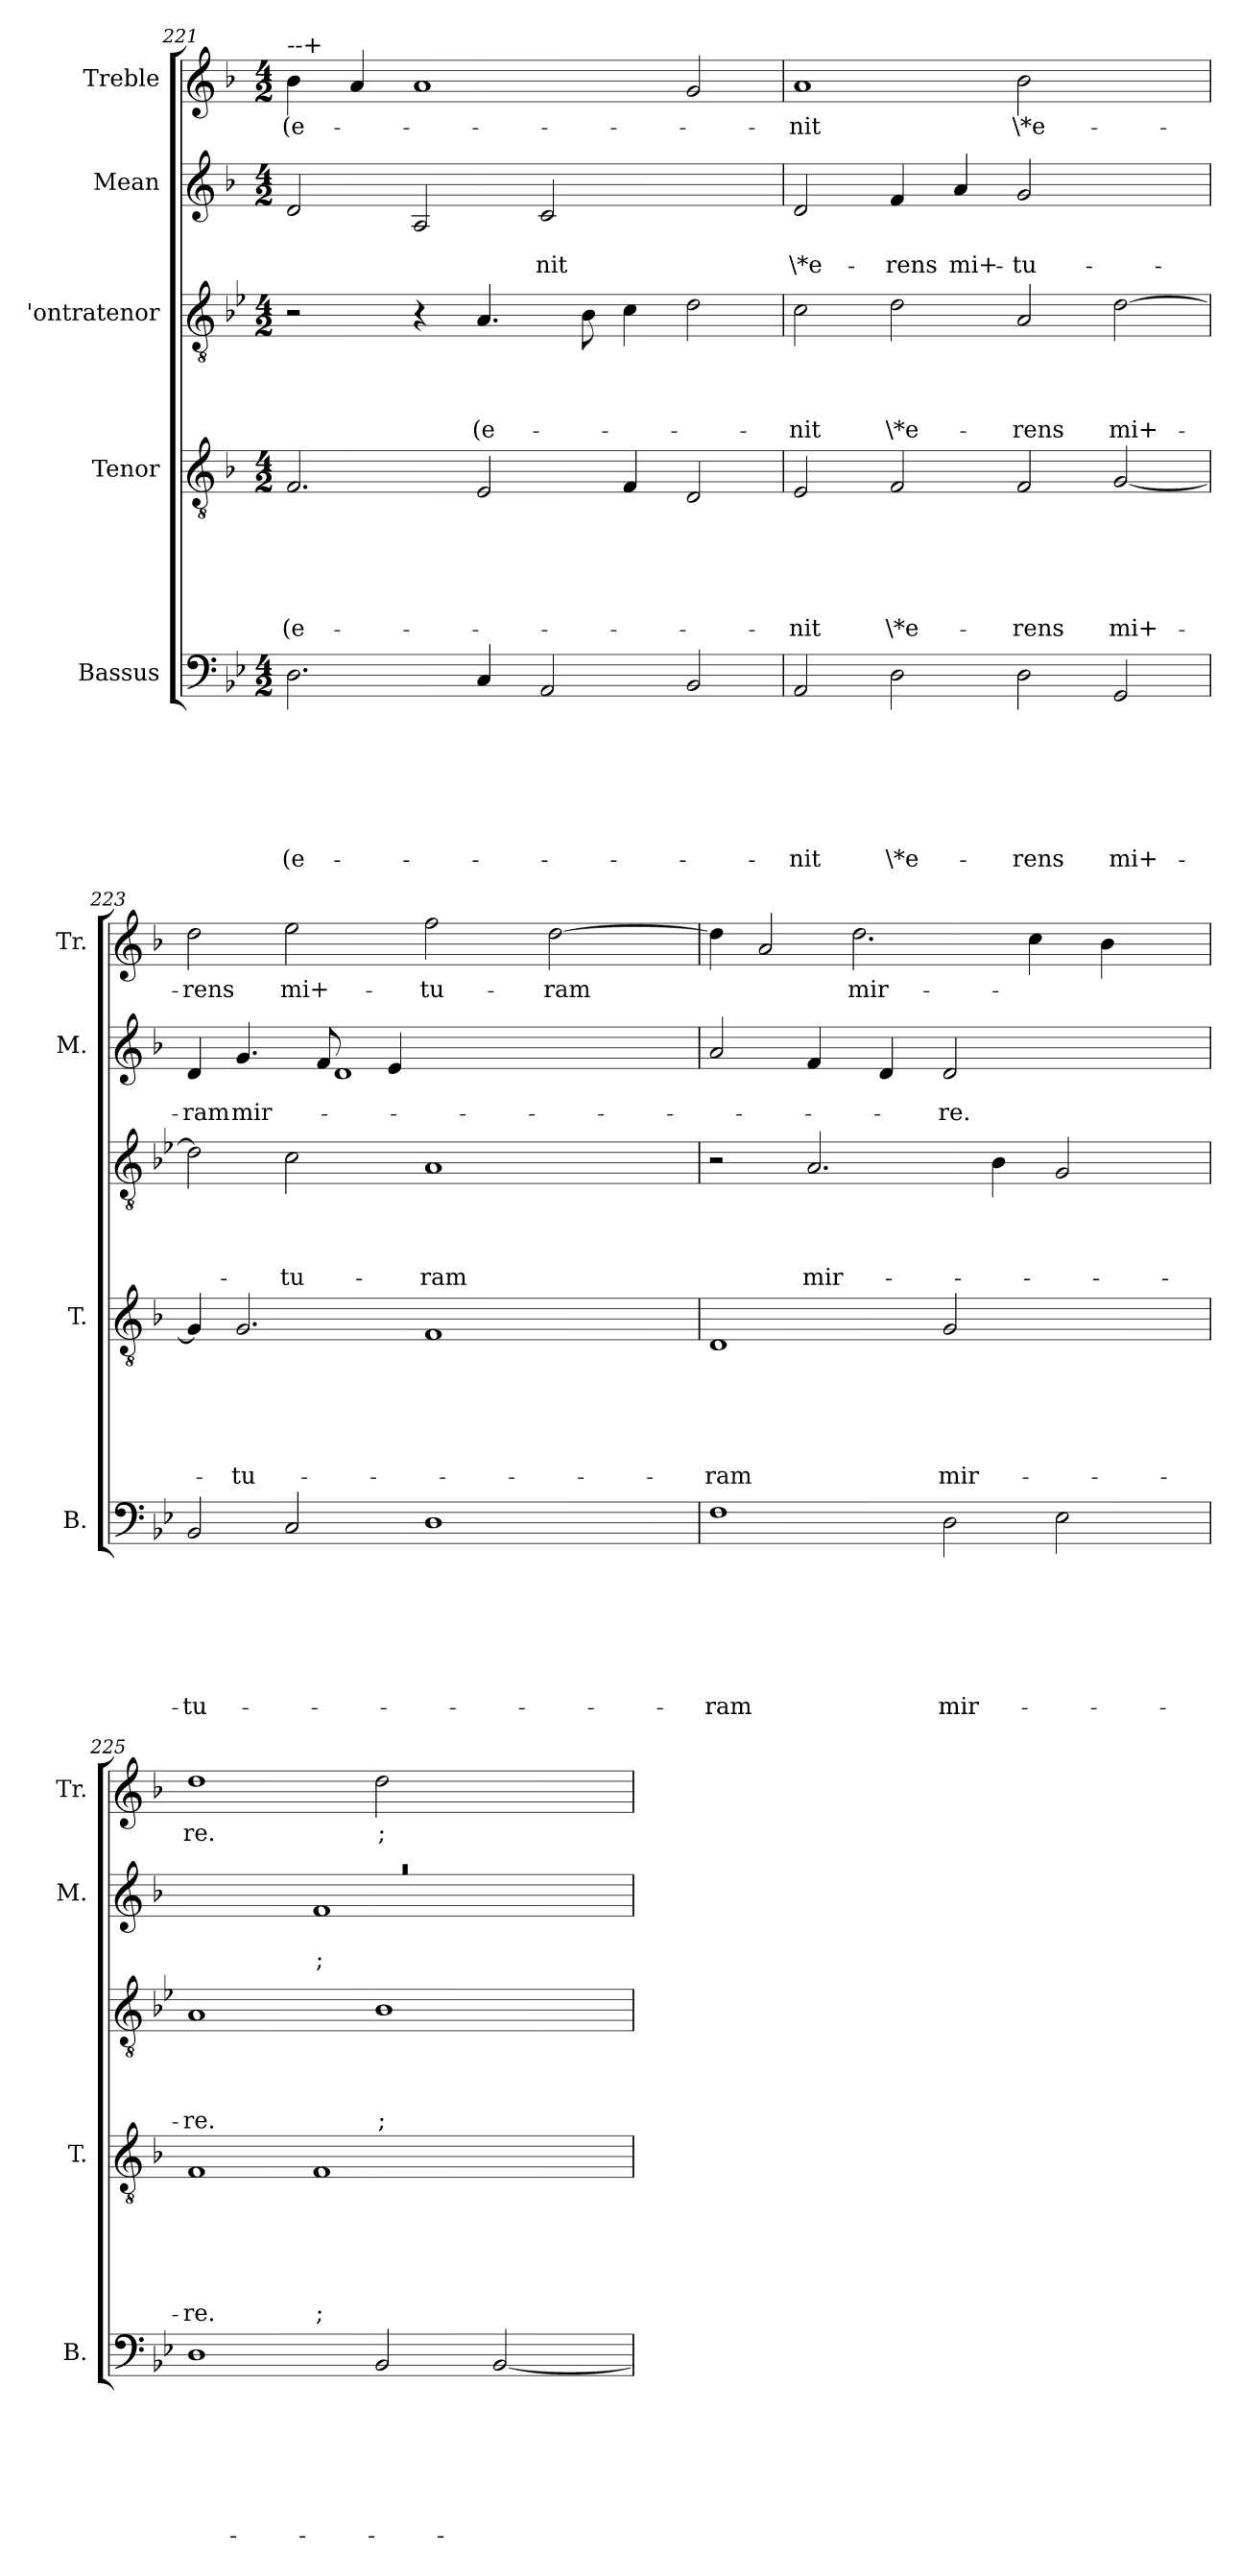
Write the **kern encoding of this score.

**kern	**text	**text	**text	**text	**text	**text	**text	**kern	**text	**text	**text	**text	**text	**text	**kern	**text	**text	**text	**text	**kern	**text	**text	**kern	**text
*part5	*part5	*part5	*part5	*part5	*part5	*part5	*part5	*part4	*part4	*part4	*part4	*part4	*part4	*part4	*part3	*part3	*part3	*part3	*part3	*part2	*part2	*part2	*part1	*part1
*staff5	*staff5	*staff5	*staff5	*staff5	*staff5	*staff5	*staff5	*staff4	*staff4	*staff4	*staff4	*staff4	*staff4	*staff4	*staff3	*staff3	*staff3	*staff3	*staff3	*staff2	*staff2	*staff2	*staff1	*staff1
*I"Bassus	*	*	*	*	*	*	*	*I"Tenor	*	*	*	*	*	*	*I"'ontratenor	*	*	*	*	*I"Mean	*	*	*I"Treble	*
*I'B.	*	*	*	*	*	*	*	*I'T.	*	*	*	*	*	*	*	*	*	*	*	*I'M.	*	*	*I'Tr.	*
!!LO:LB:g=z
*clefF4	*	*	*	*	*	*	*	*clefGv2	*	*	*	*	*	*	*clefGv2	*	*	*	*	*clefG2	*	*	*clefG2	*
*	*	*	*	*	*	*	*	*ITrd-3c-5	*	*	*	*	*	*	*	*	*	*	*	*ITrd-3c-5	*	*	*ITrd-3c-5	*
*k[b-e-]	*	*	*	*	*	*	*	*k[b-e-]	*	*	*	*	*	*	*k[b-e-]	*	*	*	*	*k[b-e-]	*	*	*k[b-e-]	*
*B-:	*	*	*	*	*	*	*	*B-:	*	*	*	*	*	*	*B-:	*	*	*	*	*B-:	*	*	*B-:	*
*M4/2	*	*	*	*	*	*	*	*M4/2	*	*	*	*	*	*	*M4/2	*	*	*	*	*M4/2	*	*	*M4/2	*
=221	=221	=221	=221	=221	=221	=221	=221	=221	=221	=221	=221	=221	=221	=221	=221	=221	=221	=221	=221	=221	=221	=221	=221	=221
!	!	!	!	!	!	!	!	!	!	!	!	!	!	!	!	!	!	!	!	!	!	!	!LO:TX:a:i:t=--+	!
!	!	!	!	!	!	!	!LO:LY:b	!	!	!	!	!	!	!LO:LY:b	!	!	!	!	!	!	!	!	!	!LO:LY:b
2.D\	.	.	.	.	.	.	(e-	2.B-/	.	.	.	.	.	(e-	2r	.	.	.	.	2g/	.	.	4ee-\	(e-
.	.	.	.	.	.	.	.	.	.	.	.	.	.	.	.	.	.	.	.	.	.	.	4dd/	.
.	.	.	.	.	.	.	.	.	.	.	.	.	.	.	4r	.	.	.	.	2d/	.	.	1dd	.
!	!	!	!	!	!	!	!	!	!	!	!	!	!	!	!	!	!	!	!LO:LY:b	!	!	!	!	!
4C/	.	.	.	.	.	.	.	2A/	.	.	.	.	.	.	4.A/	.	.	.	(e-	.	.	.	.	.
!	!	!	!	!	!	!	!	!	!	!	!	!	!	!	!	!	!	!	!	!	!	!LO:LY:b	!	!
2AA/	.	.	.	.	.	.	.	.	.	.	.	.	.	.	.	.	.	.	.	2f/	.	-nit	.	.
.	.	.	.	.	.	.	.	.	.	.	.	.	.	.	8B-\	.	.	.	.	.	.	.	.	.
.	.	.	.	.	.	.	.	4B-/	.	.	.	.	.	.	4c\	.	.	.	.	.	.	.	.	.
2BB-/	.	.	.	.	.	.	.	2G/	.	.	.	.	.	.	2d\	.	.	.	.	2ryy	.	.	2cc/	.
=222	=222	=222	=222	=222	=222	=222	=222	=222	=222	=222	=222	=222	=222	=222	=222	=222	=222	=222	=222	=222	=222	=222	=222	=222
!	!	!	!	!	!	!	!LO:LY:b	!	!	!	!	!	!	!LO:LY:b	!	!	!	!	!LO:LY:b	!	!	!LO:LY:b	!	!LO:LY:b
2AA/	.	.	.	.	.	.	-nit	2A/	.	.	.	.	.	-nit	2c\	.	.	.	-nit	2g/	.	\*e-	1dd	-nit
!	!	!	!	!	!	!	!LO:LY:b	!	!	!	!	!	!	!LO:LY:b	!	!	!	!	!LO:LY:b	!	!	!LO:LY:b	!	!
2D\	.	.	.	.	.	.	\*e-	2B-/	.	.	.	.	.	\*e-	2d\	.	.	.	\*e-	4b-/	.	-rens	.	.
!	!	!	!	!	!	!	!	!	!	!	!	!	!	!	!	!	!	!	!	!	!	!LO:LY:b	!	!
.	.	.	.	.	.	.	.	.	.	.	.	.	.	.	.	.	.	.	.	4dd/	.	mi+-	.	.
!	!	!	!	!	!	!	!LO:LY:b	!	!	!	!	!	!	!LO:LY:b	!	!	!	!	!LO:LY:b	!	!	!LO:LY:b:rj	!	!LO:LY:b
2D\	.	.	.	.	.	.	-rens	2B-/	.	.	.	.	.	-rens	2A/	.	.	.	-rens	2cc/	.	-tu-	2ee-\	\*e-
!	!	!	!	!	!	!	!LO:LY:b	!	!	!	!	!	!	!LO:LY:b	!	!	!	!	!LO:LY:b	!	!	!	!	!
2GG/	.	.	.	.	.	.	mi+-	[<2c/	.	.	.	.	.	mi+-	[>2d\	.	.	.	mi+-	2ryy	.	.	2ryy	.
=223	=223	=223	=223	=223	=223	=223	=223	=223	=223	=223	=223	=223	=223	=223	=223	=223	=223	=223	=223	=223	=223	=223	=223	=223
!	!	!	!	!	!	!	!LO:LY:b	!	!	!	!	!	!	!	!	!	!	!	!	!	!	!LO:LY:b	!	!LO:LY:b
*	*	*	*	*	*	*	*	*	*	*	*	*	*	*	*	*	*	*	*	*^	*	*	*	*
*	*	*	*	*	*	*	*	*	*	*	*	*	*	*	*	*	*	*	*	*	*^	*	*	*	*
2BB-/	.	.	.	.	.	.	-tu-	4c/]	.	.	.	.	.	.	2d\]	.	.	.	.	4g/	2ryy	2ryy	.	-ram	2gg\	-rens
!	!	!	!	!	!	!	!	!	!	!	!	!	!	!LO:LY:b	!	!	!	!	!	!	!	!	!	!LO:LY:b	!	!
.	.	.	.	.	.	.	.	2.c/	.	.	.	.	.	-tu-	.	.	.	.	.	4.cc/	.	.	.	mir-	.	.
!	!	!	!	!	!	!	!	!	!	!	!	!	!	!	!	!	!	!	!LO:LY:b	!	!	!	!	!	!	!LO:LY:b
2C/	.	.	.	.	.	.	.	.	.	.	.	.	.	.	2c\	.	.	.	-tu-	.	4ryy	8ryy	.	.	2aa\	mi+-
.	.	.	.	.	.	.	.	.	.	.	.	.	.	.	.	.	.	.	.	8b-/	.	32ryy	.	.	.	.
.	.	.	.	.	.	.	.	.	.	.	.	.	.	.	.	.	.	.	.	.	.	1g	.	.	.	.
.	.	.	.	.	.	.	.	.	.	.	.	.	.	.	.	.	.	.	.	4ryy	16.ryy	.	.	.	.	.
.	.	.	.	.	.	.	.	.	.	.	.	.	.	.	.	.	.	.	.	.	4a/	.	.	.	.	.
!	!	!	!	!	!	!	!	!	!	!	!	!	!	!	!	!	!	!	!LO:LY:b	!	!	!	!	!	!	!LO:LY:b
1D	.	.	.	.	.	.	.	1B-	.	.	.	.	.	.	1A	.	.	.	-ram	16.ryy	.	.	.	.	2bb-\	-tu-
.	.	.	.	.	.	.	.	.	.	.	.	.	.	.	.	.	.	.	.	2ryy	4ryy	.	.	.	.	.
.	.	.	.	.	.	.	.	.	.	.	.	.	.	.	.	.	.	.	.	.	16.ryy	.	.	.	.	.
.	.	.	.	.	.	.	.	.	.	.	.	.	.	.	.	.	.	.	.	.	2ryy	.	.	.	.	.
!	!	!	!	!	!	!	!	!	!	!	!	!	!	!	!	!	!	!	!	!	!	!	!	!	!	!LO:LY:b
.	.	.	.	.	.	.	.	.	.	.	.	.	.	.	.	.	.	.	.	.	.	.	.	.	[>2gg\	-ram
.	.	.	.	.	.	.	.	.	.	.	.	.	.	.	.	.	.	.	.	4ryy	.	.	.	.	.	.
.	.	.	.	.	.	.	.	.	.	.	.	.	.	.	.	.	.	.	.	.	.	4ryy	.	.	.	.
.	.	.	.	.	.	.	.	.	.	.	.	.	.	.	.	.	.	.	.	8ryy	.	.	.	.	.	.
.	.	.	.	.	.	.	.	.	.	.	.	.	.	.	.	.	.	.	.	.	.	16.ryy	.	.	.	.
.	.	.	.	.	.	.	.	.	.	.	.	.	.	.	.	.	.	.	.	.	16ryy	.	.	.	.	.
.	.	.	.	.	.	.	.	.	.	.	.	.	.	.	.	.	.	.	.	32ryy	.	.	.	.	.	.
*	*	*	*	*	*	*	*	*	*	*	*	*	*	*	*	*	*	*	*	*v	*v	*v	*	*	*	*
=224	=224	=224	=224	=224	=224	=224	=224	=224	=224	=224	=224	=224	=224	=224	=224	=224	=224	=224	=224	=224	=224	=224	=224	=224
!	!	!	!	!	!	!	!LO:LY:b	!	!	!	!	!	!	!LO:LY:b	!	!	!	!	!	!	!	!	!	!
*	*	*	*	*	*	*	*	*	*	*	*	*	*	*	*	*	*	*	*	*	*	*	*^	*
*	*	*	*	*	*	*	*	*	*	*	*	*	*	*	*	*	*	*	*	*	*	*	*	*^	*
1F	.	.	.	.	.	.	-ram	1G	.	.	.	.	.	-ram	2r	.	.	.	.	2dd/	.	.	4gg\]	2ryy	1ryy	.
.	.	.	.	.	.	.	.	.	.	.	.	.	.	.	.	.	.	.	.	.	.	.	2dd/	.	.	.
!	!	!	!	!	!	!	!	!	!	!	!	!	!	!	!	!	!	!	!LO:LY:b	!	!	!	!	!	!	!
.	.	.	.	.	.	.	.	.	.	.	.	.	.	.	2.A/	.	.	.	mir-	4b-/	.	.	.	8ryy	.	.
.	.	.	.	.	.	.	.	.	.	.	.	.	.	.	.	.	.	.	.	.	.	.	.	32ryy	.	.
!	!	!	!	!	!	!	!	!	!	!	!	!	!	!	!	!	!	!	!	!	!	!	!	!	!	!LO:LY:b
.	.	.	.	.	.	.	.	.	.	.	.	.	.	.	.	.	.	.	.	.	.	.	.	2.gg\	.	mir-
.	.	.	.	.	.	.	.	.	.	.	.	.	.	.	.	.	.	.	.	4g/	.	.	16.ryy	.	.	.
.	.	.	.	.	.	.	.	.	.	.	.	.	.	.	.	.	.	.	.	.	.	.	1ryy	.	.	.
!	!	!	!	!	!	!	!LO:LY:b	!	!	!	!	!	!	!LO:LY:b	!	!	!	!	!	!	!	!LO:LY:b	!	!	!	!
2D\	.	.	.	.	.	.	mir-	2c/	.	.	.	.	.	mir-	.	.	.	.	.	2g/	.	-re.	.	.	2ryy	.
.	.	.	.	.	.	.	.	.	.	.	.	.	.	.	4B-\	.	.	.	.	.	.	.	.	.	.	.
.	.	.	.	.	.	.	.	.	.	.	.	.	.	.	.	.	.	.	.	.	.	.	.	4ff\	.	.
2E-\	.	.	.	.	.	.	.	2ryy	.	.	.	.	.	.	2G/	.	.	.	.	2ryy	.	.	.	.	8ryy	.
.	.	.	.	.	.	.	.	.	.	.	.	.	.	.	.	.	.	.	.	.	.	.	.	.	32ryy	.
.	.	.	.	.	.	.	.	.	.	.	.	.	.	.	.	.	.	.	.	.	.	.	.	16.ryy	4ee-\	.
.	.	.	.	.	.	.	.	.	.	.	.	.	.	.	.	.	.	.	.	.	.	.	.	4ryy	.	.
.	.	.	.	.	.	.	.	.	.	.	.	.	.	.	.	.	.	.	.	.	.	.	8ryy	.	.	.
.	.	.	.	.	.	.	.	.	.	.	.	.	.	.	.	.	.	.	.	.	.	.	.	.	16.ryy	.
.	.	.	.	.	.	.	.	.	.	.	.	.	.	.	.	.	.	.	.	.	.	.	32ryy	.	.	.
*	*	*	*	*	*	*	*	*	*	*	*	*	*	*	*	*	*	*	*	*	*	*	*v	*v	*v	*
!!LO:PB:g=z
=225	=225	=225	=225	=225	=225	=225	=225	=225	=225	=225	=225	=225	=225	=225	=225	=225	=225	=225	=225	=225	=225	=225	=225	=225
!	!	!	!	!	!	!	!	!	!	!	!	!	!	!LO:LY:b	!	!	!	!	!LO:LY:b	!LO:N:vis=1	!	!	!	!LO:LY:b
*	*	*	*	*	*	*	*	*^	*	*	*	*	*	*	*	*	*	*	*	*^	*	*	*	*
1D	.	.	.	.	.	.	.	1B-	2ryy	.	.	.	.	.	-re.	1A	.	.	.	-re.	0raa	2ryy	.	.	1gg	-re.
.	.	.	.	.	.	.	.	.	8ryy	.	.	.	.	.	.	.	.	.	.	.	.	8ryy	.	.	.	.
.	.	.	.	.	.	.	.	.	32ryy	.	.	.	.	.	.	.	.	.	.	.	.	32ryy	.	.	.	.
!	!	!	!	!	!	!	!	!	!	!	!	!	!	!	!LO:LY:b	!	!	!	!	!	!	!	!	!LO:LY:b	!	!
.	.	.	.	.	.	.	.	.	1B-	.	.	.	.	.	;	.	.	.	.	.	.	1b-	.	;	.	.
!	!	!	!	!	!	!	!	!	!	!	!	!	!	!	!	!	!	!	!	!LO:LY:b	!	!	!	!	!	!LO:LY:b
2BB-/	.	.	.	.	.	.	.	4ryy	.	.	.	.	.	.	.	1B-	.	.	.	;	.	.	.	.	2gg\	;
.	.	.	.	.	.	.	.	16.ryy	.	.	.	.	.	.	.	.	.	.	.	.	.	.	.	.	.	.
.	.	.	.	.	.	.	.	2ryy	.	.	.	.	.	.	.	.	.	.	.	.	.	.	.	.	.	.
[<2BB-/	.	.	.	.	.	.	.	.	.	.	.	.	.	.	.	.	.	.	.	.	.	.	.	.	2ryy	.
.	.	.	.	.	.	.	.	.	4ryy	.	.	.	.	.	.	.	.	.	.	.	.	4ryy	.	.	.	.
.	.	.	.	.	.	.	.	8ryy	.	.	.	.	.	.	.	.	.	.	.	.	.	.	.	.	.	.
.	.	.	.	.	.	.	.	.	16.ryy	.	.	.	.	.	.	.	.	.	.	.	.	16.ryy	.	.	.	.
.	.	.	.	.	.	.	.	32ryy	.	.	.	.	.	.	.	.	.	.	.	.	.	.	.	.	.	.
*	*	*	*	*	*	*	*	*v	*v	*	*	*	*	*	*	*	*	*	*	*	*v	*v	*	*	*	*
=	=	=	=	=	=	=	=	=	=	=	=	=	=	=	=	=	=	=	=	=	=	=	=	=
*-	*-	*-	*-	*-	*-	*-	*-	*-	*-	*-	*-	*-	*-	*-	*-	*-	*-	*-	*-	*-	*-	*-	*-	*-
